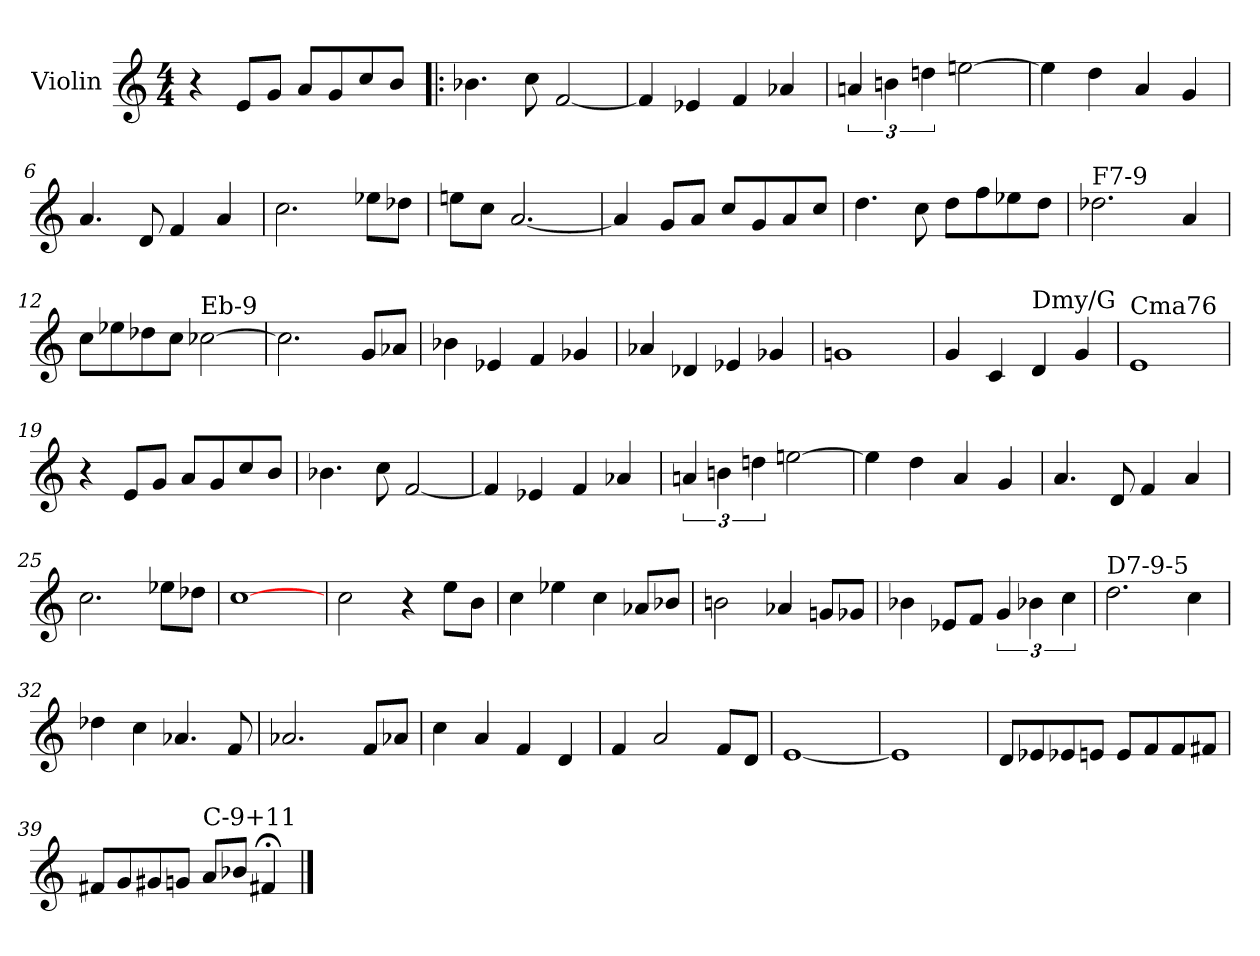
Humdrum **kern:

**kern
*part1
*staff1
*I"Violin
*I'Vln
*clefG2
*k[]
*C:
*M4/4
=1
4r
8e/L
8g/J
8a/L
8g/
8cc/
8b/J
=2!|:
4.b-X\
8cc\
[2f/
=3
4f/]
4e-X/
4f/
4a-X/
=4
6an/
6bn\
6ddn\
[2een\
=5
4ee\]
4dd\
4a/
4g/
=6
4.a/
8d/
4f/
4a/
!!LO:LB:g=z
=7
2.cc\
8ee-X\L
8dd-X\J
=8
8een\L
8cc\J
[2.a/
=9
4a/]
8g/L
8a/J
8cc/L
8g/
8a/
8cc/J
=10
4.dd\
8cc\
8dd\L
8ff\
8ee-X\
8dd\J
=11
!LO:TX:a:t=F7-9
2.dd-X\
4a/
=12
8cc\L
8ee-X\
8dd-X\
8cc\J
!LO:TX:a:t=Eb-9
[2cc-X\
!!LO:LB:g=z
=13
2.cc-\]
8g/L
8a-X/J
=14
4b-X\
4e-X/
4f/
4g-X/
=15
4a-X/
4d-X/
4e-X/
4g-X/
=16
1gn
=17
4g/
4c/
!LO:TX:a:t=Dmy/G
4d/
4g/
=18
!LO:TX:a:t=Cma76
1e
=19
4r
8e/L
8g/J
8a/L
8g/
8cc/
8b/J
=20
4.b-X\
8cc\
[2f/
!!LO:LB:g=z
=21
4f/]
4e-X/
4f/
4a-X/
=22
6an/
6bn\
6ddn\
[2een\
=23
4ee\]
4dd\
4a/
4g/
=24
4.a/
8d/
4f/
4a/
!!LO:LB:g=z
=25
2.cc\
8ee-X\L
8dd-X\J
=26
[1cc
=27
2cc\
4r
8ee\L
8b\J
=28
4cc\
4ee-X\
4cc\
8a-X/L
8b-X/J
=29
2bn\
4a-X/
8gn/L
8g-X/J
=30
4b-X\
8e-X/L
8f/J
6g/
6b-X\
6cc\
=31
!LO:TX:a:t=D7-9-5
2.dd\
4cc\
=32
4dd-X\
4cc\
4.a-X/
8f/
!!LO:LB:g=z
=33
2.a-X/
8f/L
8a-X/J
=34
4cc\
4a/
4f/
4d/
=35
4f/
2a/
8f/L
8d/J
=36
[1e
=37
1e]
=38
8d/L
8e-X/
8e-X/
8en/J
8e/L
8f/
8f/
8f#X/J
=39
8f#X/L
8g/
8g#X/
8gn/J
!LO:TX:a:t=C-9+11
8a/L
8b-X/J
4f#X;</
==
*-
